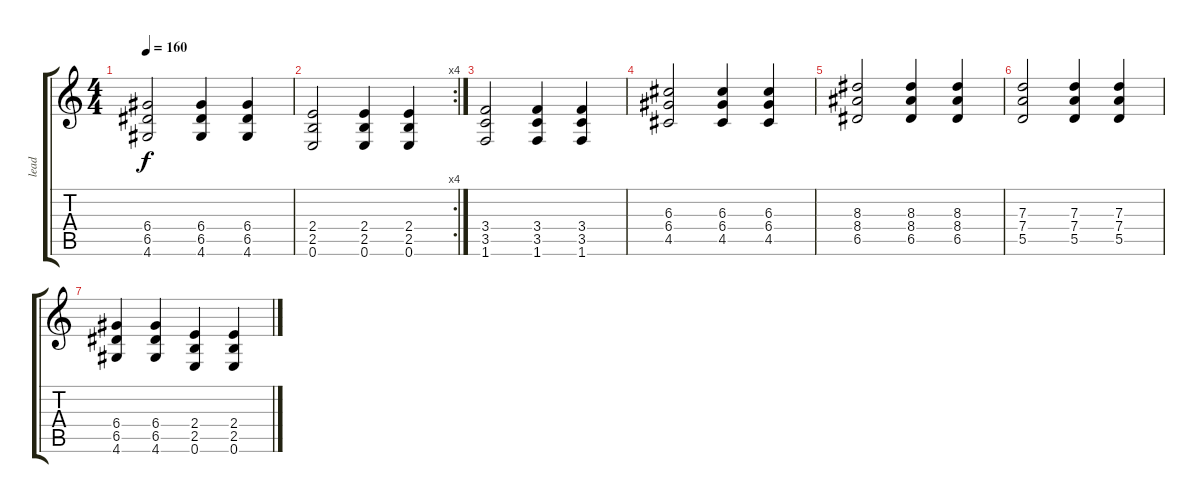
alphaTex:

\track ("lead" "lead") {instrument overdrivenguitar}
\staff {score tabs}
\tuning (E4 B3 G3 D3 A2 E2) {hide}
\ts (4 4)
\tempo 160
\clef g2
\ks c
(6.4 6.5 4.6).2{dy f} (6.4 6.5 4.6).4 (6.4 6.5 4.6).4 |
\rc 4
(2.4 2.5 0.6).2 (2.4 2.5 0.6).4 (2.4 2.5 0.6).4 |
(3.4 3.5 1.6).2 (3.4 3.5 1.6).4 (3.4 3.5 1.6).4 |
(6.3 6.4 4.5).2 (6.3 6.4 4.5).4 (6.3 6.4 4.5).4 |
(8.3 8.4 6.5).2 (8.3 8.4 6.5).4 (8.3 8.4 6.5).4 |
(7.3 7.4 5.5).2 (7.3 7.4 5.5).4 (7.3 7.4 5.5).4 |
(6.4 6.5 4.6).4 (6.4 6.5 4.6).4 (2.4 2.5 0.6).4 (2.4 2.5 0.6).4
